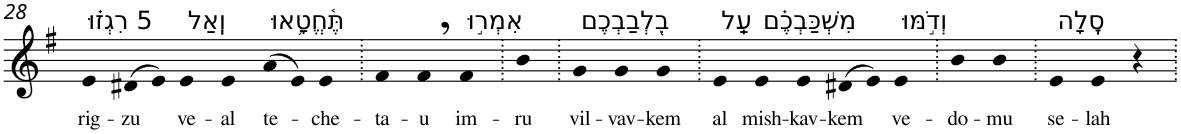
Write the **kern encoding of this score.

**kern	**text
*part1	*part1
*staff1	*staff1
*I"Piano	*
*I'Pno	*
!!LO:PB:g=z
*clefG2	*
*k[f#]	*
*G:	*
=28	=28
!LO:TX:a:t=5 רִגְז֗וּ	!
!	!LO:LY:b
4e	rig-
!	!LO:LY:b
(>8d#X	-zu
8e)	.
!LO:TX:a:t=וְֽאַל	!
!	!LO:LY:b
4e	ve-
!	!LO:LY:b
4e	-al
!LO:TX:a:t=תֶּ֫חֱטָ֥אוּ	!
!	!LO:LY:b
(>8a	te-
8e)	.
!	!LO:LY:b
4e	-che-
=29.	=29.
!	!LO:LY:b
4f#	-ta-
!	!LO:LY:b
4f#,	-u
!LO:TX:a:t=אִמְר֣וּ	!
!	!LO:LY:b
4f#	im-
=30.	=30.
!	!LO:LY:b
4b	-ru
=31.	=31.
!LO:TX:a:t=בִ֭לְבַבְכֶם	!
!	!LO:LY:b
4g	vil-
!	!LO:LY:b
4g	-vav-
!	!LO:LY:b
4g	-kem
=32.	=32.
!LO:TX:a:t=עַֽל	!
!	!LO:LY:b
4e	al
!LO:TX:a:t=מִשְׁכַּבְכֶ֗ם	!
!	!LO:LY:b
4e	mish-
!	!LO:LY:b
4e	-kav-
!	!LO:LY:b
(>8d#X	-kem
8e)	.
!LO:TX:a:t=וְדֹ֣מּוּ	!
!	!LO:LY:b
4e	ve-
=33.	=33.
!	!LO:LY:b
4b	-do-
!	!LO:LY:b
4b	-mu
=34.	=34.
!LO:TX:a:t=סֶֽלָה	!
!	!LO:LY:b
4e	se-
!	!LO:LY:b
4e	-lah
4r	.
=.	=.
*-	*-
